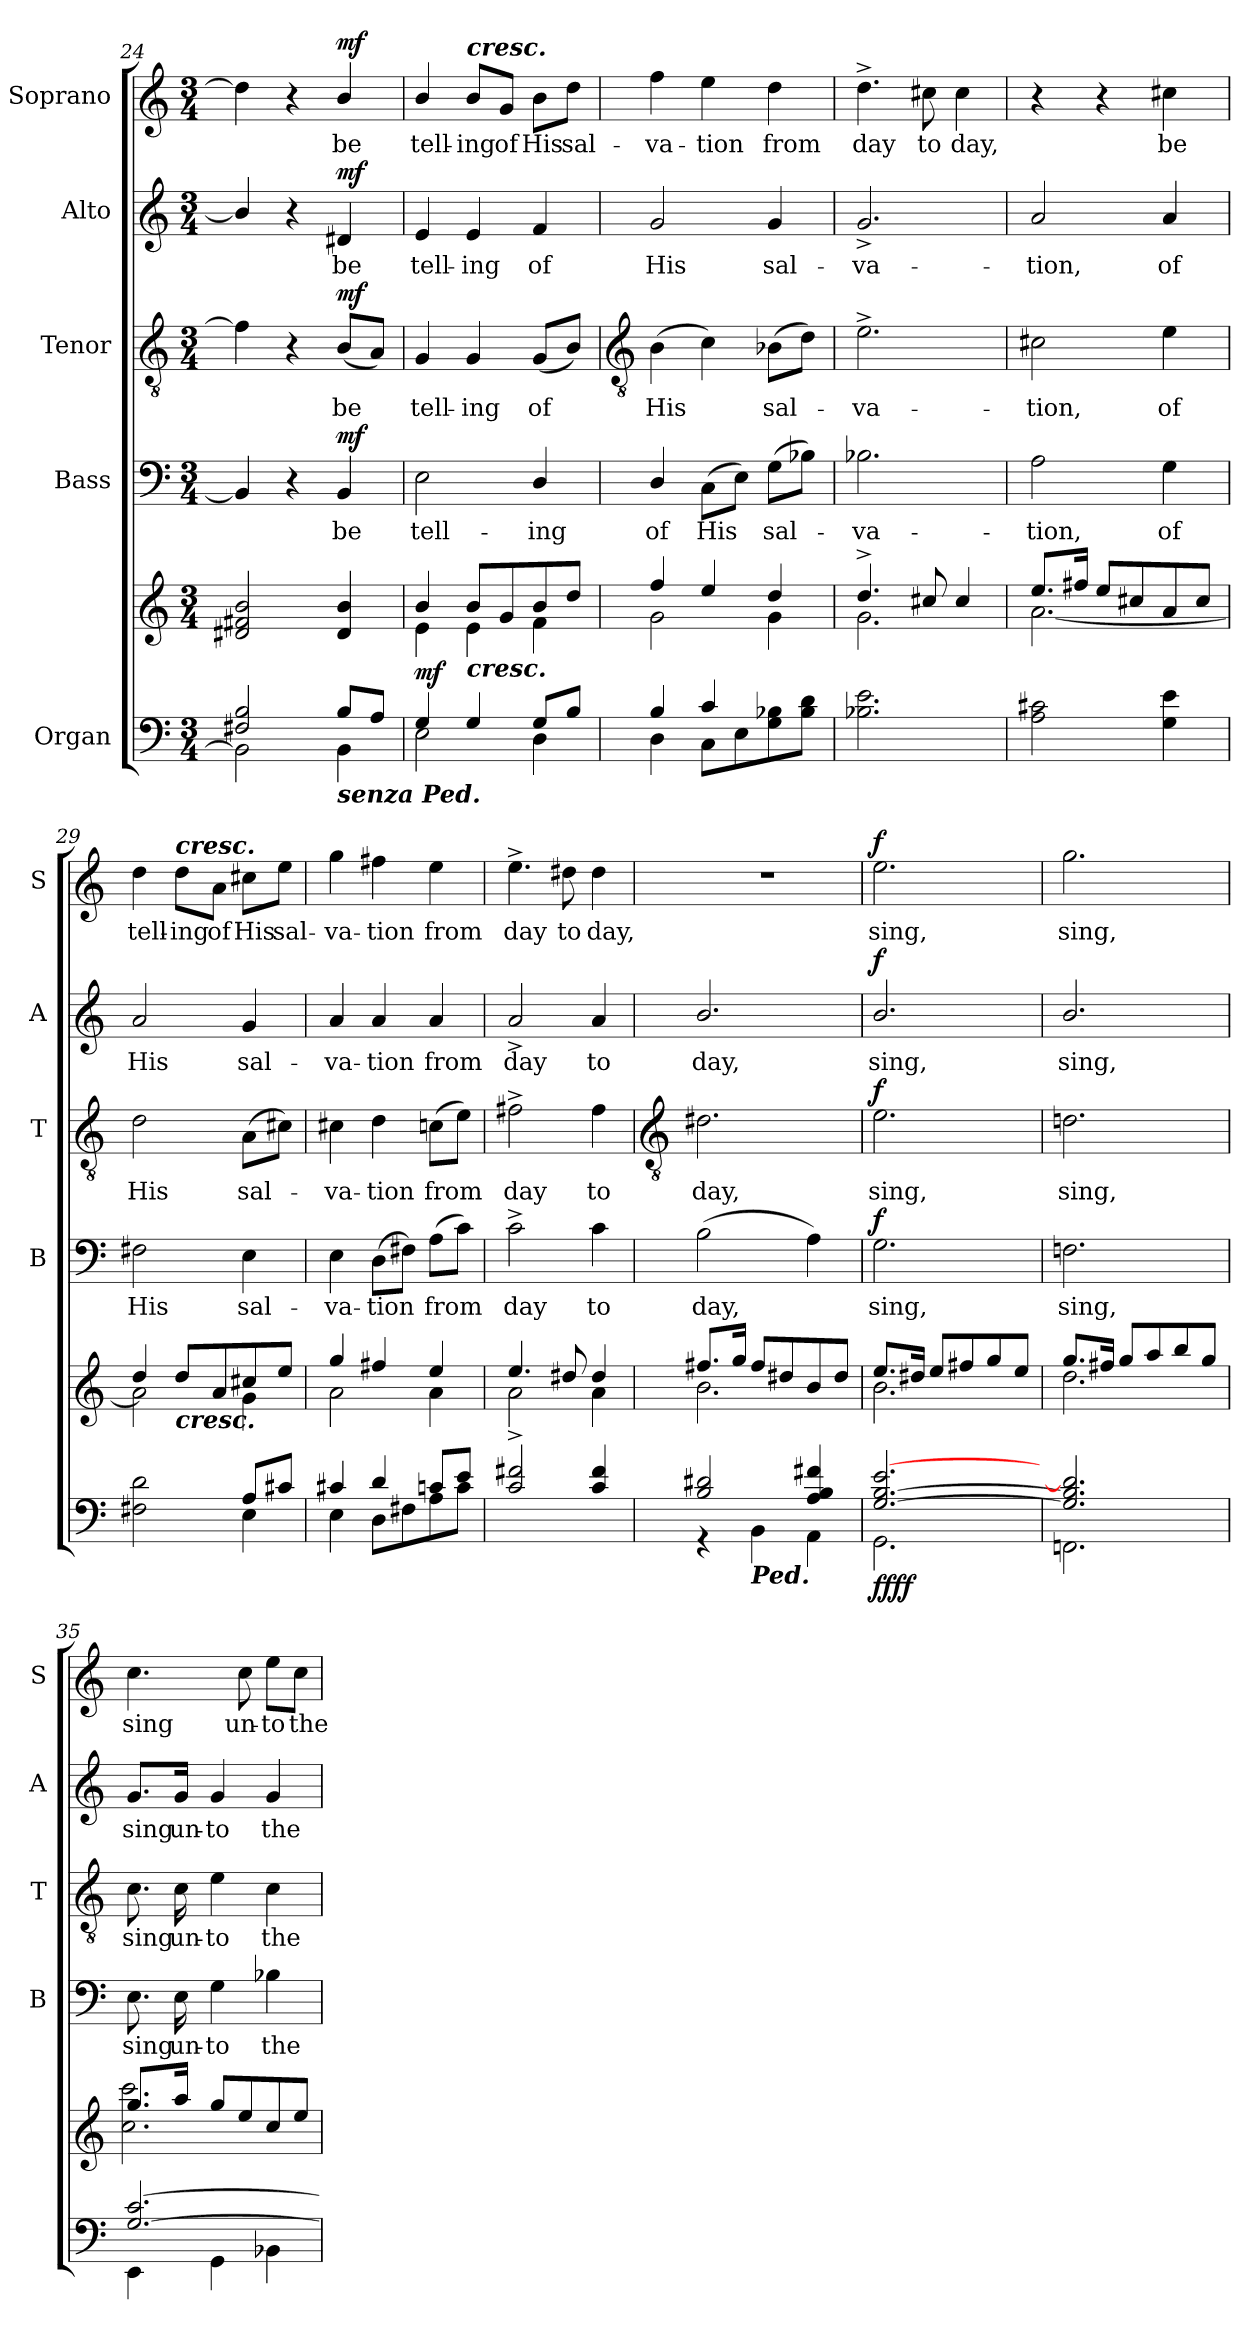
**kern	**kern	**dynam	**kern	**text	**dynam	**kern	**text	**dynam	**kern	**text	**dynam	**kern	**text	**dynam
*part5	*part5	*part5	*part4	*part4	*part4	*part3	*part3	*part3	*part2	*part2	*part2	*part1	*part1	*part1
*staff6	*staff5	*staff5/6	*staff4	*staff4	*staff4	*staff3	*staff3	*staff3	*staff2	*staff2	*staff2	*staff1	*staff1	*staff1
*I"Organ	*	*	*I"Bass	*	*	*I"Tenor	*	*	*I"Alto	*	*	*I"Soprano	*	*
*	*	*	*I'B	*	*	*I'T	*	*	*I'A	*	*	*I'S	*	*
*clefF4	*clefG2	*	*clefF4	*	*	*clefGv2	*	*	*clefG2	*	*	*clefG2	*	*
*k[]	*k[]	*	*k[]	*	*	*k[]	*	*	*k[]	*	*	*k[]	*	*
*C:	*C:	*	*C:	*	*	*C:	*	*	*C:	*	*	*C:	*	*
*M3/4	*M3/4	*	*M3/4	*	*	*M3/4	*	*	*M3/4	*	*	*M3/4	*	*
=24	=24	=24	=24	=24	=24	=24	=24	=24	=24	=24	=24	=24	=24	=24
*^	*^	*	*	*	*	*	*	*	*	*	*	*	*	*
2F#X/ 2B/	2BB\]	2d#X/ 2f#X/ 2b/	2.ryy	.	4BB]	.	.	4f#]	.	.	4b/]	.	.	4dd#]	.	.
.	.	.	.	.	4r	.	.	4r	.	.	4r	.	.	4r	.	.
!LO:TX:b:Bi:t=senza Ped.	!	!	!	!	!	!	!	!	!	!	!	!	!	!	!	!
!	!	!	!	!LO:DY:b=2	!	!LO:LY:b	!	!	!LO:LY:b	!	!	!LO:LY:b	!	!	!LO:LY:b	!
!	!	!	!	!LO:DY:n=1:b=2	!	!	!	!	!	!	!	!	!	!	!	!
!	!	!	!	!LO:DY:n=2:b	!	!	!LO:DY:b	!	!	!LO:DY:b	!	!	!LO:DY:b	!	!	!LO:DY:b
8B/L	4BB\	4d#/ 4b/	.	mf mf mf	4BB/	be	mf	(<8B/L	be	mf	4d#X	be	mf	4b/	be	mf
8A/J	.	.	.	.	.	.	.	8AJ)	.	.	.	.	.	.	.	.
=25	=25	=25	=25	=25	=25	=25	=25	=25	=25	=25	=25	=25	=25	=25	=25	=25
!	!	!	!	!LO:DY:b	!	!LO:LY:b	!	!	!LO:LY:b	!	!	!LO:LY:b	!	!	!LO:LY:b	!
4G/	2E\	4b/	4e\	mf	2E\	tell-	.	4G/	tell-	.	4e	tell-	.	4b/	tell-	.
!	!	!	!	!	!	!	!	!	!	!	!	!	!	!LO:TX:a:Bi:t=cresc.	!	!
!	!	!LO:TX:b:Bi:t=cresc.	!	!	!	!	!	!	!	!	!	!	!	!	!	!
!	!	!	!	!	!	!	!	!	!LO:LY:b	!	!	!LO:LY:b	!	!	!LO:LY:b	!
4G/	.	8b/L	4e\	.	.	.	.	4G/	-ing	.	4e	-ing	.	8b/L	-ing	.
!	!	!	!	!	!	!	!	!	!	!	!	!	!	!	!LO:LY:b	!
.	.	8g/	.	.	.	.	.	.	.	.	.	.	.	8g/J	of	.
!	!	!	!	!	!	!LO:LY:b	!	!	!LO:LY:b	!	!	!LO:LY:b	!	!	!LO:LY:b	!
8G/L	4D\	8b/	4f\	.	4D/	-ing	.	(<8GL	of	.	4f	of	.	8b\L	His	.
!	!	!	!	!	!	!	!	!	!	!	!	!	!	!	!LO:LY:b	!
8B/J	.	8dd/J	.	.	.	.	.	8BJ)	.	.	.	.	.	8dd\J	sal-	.
!!LO:LB:g=z
=26	=26	=26	=26	=26	=26	=26	=26	=26	=26	=26	=26	=26	=26	=26	=26	=26
*	*	*	*	*	*	*	*	*clefGv2	*	*	*	*	*	*	*	*
!	!	!	!	!	!	!LO:LY:b	!	!	!LO:LY:b	!	!	!LO:LY:b	!	!	!LO:LY:b	!
4B/	4D\	4ff/	2g\	.	4D/	of	.	(>4B	His	.	2g	His	.	4ff	-va-	.
!	!	!	!	!	!	!LO:LY:b	!	!	!	!	!	!	!	!	!LO:LY:b	!
4c/	8C\L	4ee/	.	.	(>8CL	His	.	4c)	.	.	.	.	.	4ee	-tion	.
.	8E\	.	.	.	8EJ)	.	.	.	.	.	.	.	.	.	.	.
!	!	!	!	!	!	!LO:LY:b	!	!	!LO:LY:b	!	!	!LO:LY:b	!	!	!LO:LY:b	!
4ryy	8G\ 8B-X\	4dd/	4g\	.	(>8GL	sal-	.	(>8B-XL	sal-	.	4g	sal-	.	4dd	from	.
.	8B-\ 8d\J	.	.	.	8B-XJ)	.	.	8dJ)	.	.	.	.	.	.	.	.
=27	=27	=27	=27	=27	=27	=27	=27	=27	=27	=27	=27	=27	=27	=27	=27	=27
!	!	!	!	!	!	!LO:LY:b	!	!	!LO:LY:b	!	!	!LO:LY:b	!	!	!LO:LY:b	!
2.ryy	2.B-X\ 2.e\	4.dd^/	2.g\	.	2.B-X	va-	.	2.e^	va-	.	2.g^	-va-	.	4.dd^	day	.
!	!	!	!	!	!	!	!	!	!	!	!	!	!	!	!LO:LY:b	!
.	.	8cc#X/	.	.	.	.	.	.	.	.	.	.	.	8cc#X	to	.
!	!	!	!	!	!	!	!	!	!	!	!	!	!	!	!LO:LY:b	!
.	.	4cc#/	.	.	.	.	.	.	.	.	.	.	.	4cc#	day,	.
=28	=28	=28	=28	=28	=28	=28	=28	=28	=28	=28	=28	=28	=28	=28	=28	=28
!	!	!	!	!	!	!LO:LY:b	!	!	!LO:LY:b	!	!	!LO:LY:b	!	!	!	!
2.ryy	2A\ 2c#X\	8.ee/L	[2.a\	.	2A	-tion,	.	2c#X	-tion,	.	2a	-tion,	.	4r	.	.
.	.	16ff#X/J	.	.	.	.	.	.	.	.	.	.	.	.	.	.
.	.	8ee/L	.	.	.	.	.	.	.	.	.	.	.	4r	.	.
.	.	8cc#X/	.	.	.	.	.	.	.	.	.	.	.	.	.	.
!	!	!	!	!	!	!LO:LY:b	!	!	!LO:LY:b	!	!	!LO:LY:b	!	!	!LO:LY:b	!
.	4G\ 4e\	8a/	.	.	4G	of	.	4e	of	.	4a	of	.	4cc#X	be	.
.	.	8cc#/J	.	.	.	.	.	.	.	.	.	.	.	.	.	.
=29	=29	=29	=29	=29	=29	=29	=29	=29	=29	=29	=29	=29	=29	=29	=29	=29
!	!	!	!	!	!	!LO:LY:b	!	!	!LO:LY:b	!	!	!LO:LY:b	!	!	!LO:LY:b	!
2ryy	2F#X\ 2d\	4dd/	2a\]	.	2F#X	His	.	2d	His	.	2a	His	.	4dd	tell-	.
!	!	!	!	!	!	!	!	!	!	!	!	!	!	!LO:TX:a:Bi:t=cresc.	!	!
!	!	!LO:TX:b:Bi:t=cresc.	!	!	!	!	!	!	!	!	!	!	!	!	!	!
!	!	!	!	!	!	!	!	!	!	!	!	!	!	!	!LO:LY:b	!
.	.	8dd/L	.	.	.	.	.	.	.	.	.	.	.	8dd\L	-ing	.
!	!	!	!	!	!	!	!	!	!	!	!	!	!	!	!LO:LY:b	!
.	.	8a/	.	.	.	.	.	.	.	.	.	.	.	8a\J	of	.
!	!	!	!	!	!	!LO:LY:b	!	!	!LO:LY:b	!	!	!LO:LY:b	!	!	!LO:LY:b	!
8A/L	4E\	8cc#X/	4g\	.	4E	sal-	.	(>8AL	sal-	.	4g	sal-	.	8cc#X\L	His	.
!	!	!	!	!	!	!	!	!	!	!	!	!	!	!	!LO:LY:b	!
8c#X/J	.	8ee/J	.	.	.	.	.	8c#XJ)	.	.	.	.	.	8ee\J	sal-	.
=30	=30	=30	=30	=30	=30	=30	=30	=30	=30	=30	=30	=30	=30	=30	=30	=30
!	!	!	!	!	!	!LO:LY:b	!	!	!LO:LY:b	!	!	!LO:LY:b	!	!	!LO:LY:b	!
4c#X/	4E\	4gg/	2a\	.	4E	-va-	.	4c#X	va-	.	4a	-va-	.	4gg	-va-	.
!	!	!	!	!	!	!LO:LY:b	!	!	!LO:LY:b	!	!	!LO:LY:b	!	!	!LO:LY:b	!
4d/	8D\L	4ff#X/	.	.	(>8DL	-tion	.	4d	-tion	.	4a	-tion	.	4ff#X	-tion	.
.	8F#X\	.	.	.	8F#XJ)	.	.	.	.	.	.	.	.	.	.	.
!	!	!	!	!	!	!LO:LY:b	!	!	!LO:LY:b	!	!	!LO:LY:b	!	!	!LO:LY:b	!
8cn/L	8A\	4ee/	4a\	.	(>8AL	from	.	(>8cnL	from	.	4a	from	.	4ee	from	.
8e/J	8c\J	.	.	.	8cJ)	.	.	8eJ)	.	.	.	.	.	.	.	.
=31	=31	=31	=31	=31	=31	=31	=31	=31	=31	=31	=31	=31	=31	=31	=31	=31
!	!	!	!	!	!	!LO:LY:b	!	!	!LO:LY:b	!	!	!LO:LY:b	!	!	!LO:LY:b	!
2c/^ 2f#X/^	2.ryy	4.ee/	2a\	.	2c^	day	.	2f#X^	day	.	2a^	day	.	4.ee^	day	.
!	!	!	!	!	!	!	!	!	!	!	!	!	!	!	!LO:LY:b	!
.	.	8dd#X/	.	.	.	.	.	.	.	.	.	.	.	8dd#X	to	.
!	!	!	!	!	!	!LO:LY:b	!	!	!LO:LY:b	!	!	!LO:LY:b	!	!	!LO:LY:b	!
4c/ 4f#/	.	4dd#/	4a\	.	4c	to	.	4f#	to	.	4a	to	.	4dd#	day,	.
!!LO:LB:g=z
=32	=32	=32	=32	=32	=32	=32	=32	=32	=32	=32	=32	=32	=32	=32	=32	=32
*	*	*	*	*	*	*	*	*clefGv2	*	*	*	*	*	*	*	*
!	!	!	!	!	!	!LO:LY:b	!	!	!LO:LY:b	!	!	!LO:LY:b	!	!LO:N:vis=1	!	!
2B/ 2d#X/	4r	8.ff#X/L	2.b	.	(>2B\	day,	.	2.d#X\	day,	.	2.b/	day,	.	2.r	.	.
.	.	16gg/J	.	.	.	.	.	.	.	.	.	.	.	.	.	.
!	!LO:TX:b:Bi:t=Ped.	!	!	!	!	!	!	!	!	!	!	!	!	!	!	!
.	4BB\	8ff#/L	.	.	.	.	.	.	.	.	.	.	.	.	.	.
.	.	8dd#X/	.	.	.	.	.	.	.	.	.	.	.	.	.	.
4A/ 4B/ 4f#X/	4AA\	8b/	.	.	4A)	.	.	.	.	.	.	.	.	.	.	.
.	.	8dd#/J	.	.	.	.	.	.	.	.	.	.	.	.	.	.
=33	=33	=33	=33	=33	=33	=33	=33	=33	=33	=33	=33	=33	=33	=33	=33	=33
!	!	!	!	!LO:DY:b=2	!	!LO:LY:b	!	!	!LO:LY:b	!	!	!LO:LY:b	!	!	!LO:LY:b	!
!	!	!	!	!LO:DY:n=1:b=2	!	!	!	!	!	!	!	!	!	!	!	!
!	!	!	!	!LO:DY:n=2:b	!	!	!	!	!	!	!	!	!	!	!	!
!	!	!	!	!LO:DY:n=3:b	!	!	!LO:DY:b	!	!	!LO:DY:b	!	!	!LO:DY:b	!	!	!LO:DY:b
[2.G/ [2.B/ [2.e/	2.GG\	8.ee/L	2.b	f f f f	2.G\	sing,	f	2.e\	sing,	f	2.b/	sing,	f	2.ee	sing,	f
.	.	16dd#X/J	.	.	.	.	.	.	.	.	.	.	.	.	.	.
.	.	8ee/L	.	.	.	.	.	.	.	.	.	.	.	.	.	.
.	.	8ff#X/	.	.	.	.	.	.	.	.	.	.	.	.	.	.
.	.	8gg/	.	.	.	.	.	.	.	.	.	.	.	.	.	.
.	.	8ee/J	.	.	.	.	.	.	.	.	.	.	.	.	.	.
=34	=34	=34	=34	=34	=34	=34	=34	=34	=34	=34	=34	=34	=34	=34	=34	=34
!	!	!	!	!	!	!LO:LY:b	!	!	!LO:LY:b	!	!	!LO:LY:b	!	!	!LO:LY:b	!
2.G/] 2.B/] 2.d/]	2.FFn\	8.gg/L	2.dd	.	2.Fn\	sing,	.	2.dn\	sing,	.	2.b/	sing,	.	2.gg	sing,	.
.	.	16ff#X/J	.	.	.	.	.	.	.	.	.	.	.	.	.	.
.	.	8gg/L	.	.	.	.	.	.	.	.	.	.	.	.	.	.
.	.	8aa/	.	.	.	.	.	.	.	.	.	.	.	.	.	.
.	.	8bb/	.	.	.	.	.	.	.	.	.	.	.	.	.	.
.	.	8gg/J	.	.	.	.	.	.	.	.	.	.	.	.	.	.
=35	=35	=35	=35	=35	=35	=35	=35	=35	=35	=35	=35	=35	=35	=35	=35	=35
!	!	!	!	!	!	!LO:LY:b	!	!	!LO:LY:b	!	!	!LO:LY:b	!	!	!LO:LY:b	!
[2.G/ [2.c/	4EE\	8.gg/L	2.cc 2.ccc	.	8.E	sing	.	8.c	sing	.	8.g/L	sing	.	4.cc	sing	.
!	!	!	!	!	!	!LO:LY:b	!	!	!LO:LY:b	!	!	!LO:LY:b	!	!	!	!
.	.	16aa/J	.	.	16E	un-	.	16c	un-	.	16g/Jk	un-	.	.	.	.
!	!	!	!	!	!	!LO:LY:b	!	!	!LO:LY:b	!	!	!LO:LY:b	!	!	!	!
.	4GG\	8gg/L	.	.	4G	-to	.	4e	-to	.	4g	-to	.	.	.	.
!	!	!	!	!	!	!	!	!	!	!	!	!	!	!	!LO:LY:b	!
.	.	8ee/	.	.	.	.	.	.	.	.	.	.	.	8cc	un-	.
!	!	!	!	!	!	!LO:LY:b	!	!	!LO:LY:b	!	!	!LO:LY:b	!	!	!LO:LY:b	!
.	4BB-X\	8cc/	.	.	4B-X	the	.	4c	the	.	4g	the	.	8ee\L	-to	.
!	!	!	!	!	!	!	!	!	!	!	!	!	!	!	!LO:LY:b	!
.	.	8ee/J	.	.	.	.	.	.	.	.	.	.	.	8cc\J	the	.
*v	*v	*	*	*	*	*	*	*	*	*	*	*	*	*	*	*
*	*v	*v	*	*	*	*	*	*	*	*	*	*	*	*	*
=	=	=	=	=	=	=	=	=	=	=	=	=	=	=
*-	*-	*-	*-	*-	*-	*-	*-	*-	*-	*-	*-	*-	*-	*-
